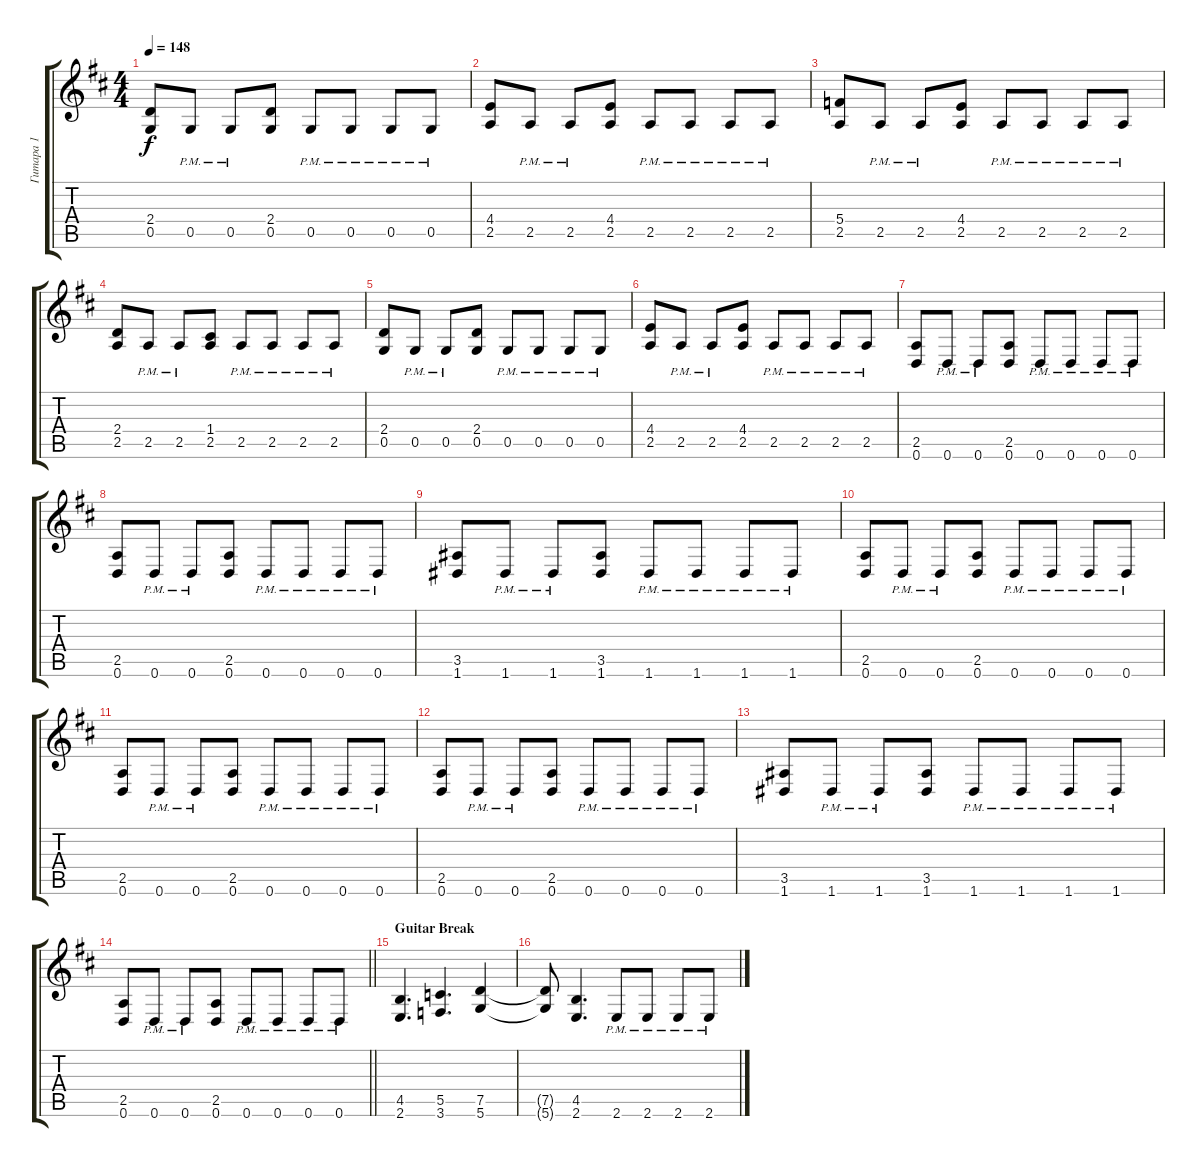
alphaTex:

\track ("Гитара 1" "Гитара 1") {instrument distortionguitar}
\staff {score tabs}
\tuning (D4 A3 F3 C3 G2 D2) {hide}
\ts (4 4)
\tempo 148
\clef g2
\ks bminor
(2.4 0.5).8{dy f} 0.5{pm}.8 0.5{pm}.8 (2.4 0.5).8 0.5{pm}.8 0.5{pm}.8 0.5{pm}.8 0.5{pm}.8 |
(4.4 2.5).8 2.5{pm}.8 2.5{pm}.8 (4.4 2.5).8 2.5{pm}.8 2.5{pm}.8 2.5{pm}.8 2.5{pm}.8 |
(5.4 2.5).8 2.5{pm}.8 2.5{pm}.8 (4.4 2.5).8 2.5{pm}.8 2.5{pm}.8 2.5{pm}.8 2.5{pm}.8 |
(2.4 2.5).8 2.5{pm}.8 2.5{pm}.8 (1.4 2.5).8 2.5{pm}.8 2.5{pm}.8 2.5{pm}.8 2.5{pm}.8 |
(2.4 0.5).8 0.5{pm}.8 0.5{pm}.8 (2.4 0.5).8 0.5{pm}.8 0.5{pm}.8 0.5{pm}.8 0.5{pm}.8 |
(4.4 2.5).8 2.5{pm}.8 2.5{pm}.8 (4.4 2.5).8 2.5{pm}.8 2.5{pm}.8 2.5{pm}.8 2.5{pm}.8 |
(2.5 0.6).8 0.6{pm}.8 0.6{pm}.8 (2.5 0.6).8 0.6{pm}.8 0.6{pm}.8 0.6{pm}.8 0.6{pm}.8 |
(2.5 0.6).8 0.6{pm}.8 0.6{pm}.8 (2.5 0.6).8 0.6{pm}.8 0.6{pm}.8 0.6{pm}.8 0.6{pm}.8 |
(3.5 1.6).8 1.6{pm}.8 1.6{pm}.8 (3.5 1.6).8 1.6{pm}.8 1.6{pm}.8 1.6{pm}.8 1.6{pm}.8 |
(2.5 0.6).8 0.6{pm}.8 0.6{pm}.8 (2.5 0.6).8 0.6{pm}.8 0.6{pm}.8 0.6{pm}.8 0.6{pm}.8 |
(2.5 0.6).8 0.6{pm}.8 0.6{pm}.8 (2.5 0.6).8 0.6{pm}.8 0.6{pm}.8 0.6{pm}.8 0.6{pm}.8 |
(2.5 0.6).8 0.6{pm}.8 0.6{pm}.8 (2.5 0.6).8 0.6{pm}.8 0.6{pm}.8 0.6{pm}.8 0.6{pm}.8 |
(3.5 1.6).8 1.6{pm}.8 1.6{pm}.8 (3.5 1.6).8 1.6{pm}.8 1.6{pm}.8 1.6{pm}.8 1.6{pm}.8 |
\barLineRight lightlight
(2.5 0.6).8 0.6{pm}.8 0.6{pm}.8 (2.5 0.6).8 0.6{pm}.8 0.6{pm}.8 0.6{pm}.8 0.6{pm}.8 |
\section ("" "Guitar Break")
(4.5 2.6).4{d} (5.5 3.6).4{d} (7.5 5.6).4 |
(7.5{t} 5.6{t}).8 (4.5 2.6).4{d} 2.6{pm}.8 2.6{pm}.8 2.6{pm}.8 2.6{pm}.8
